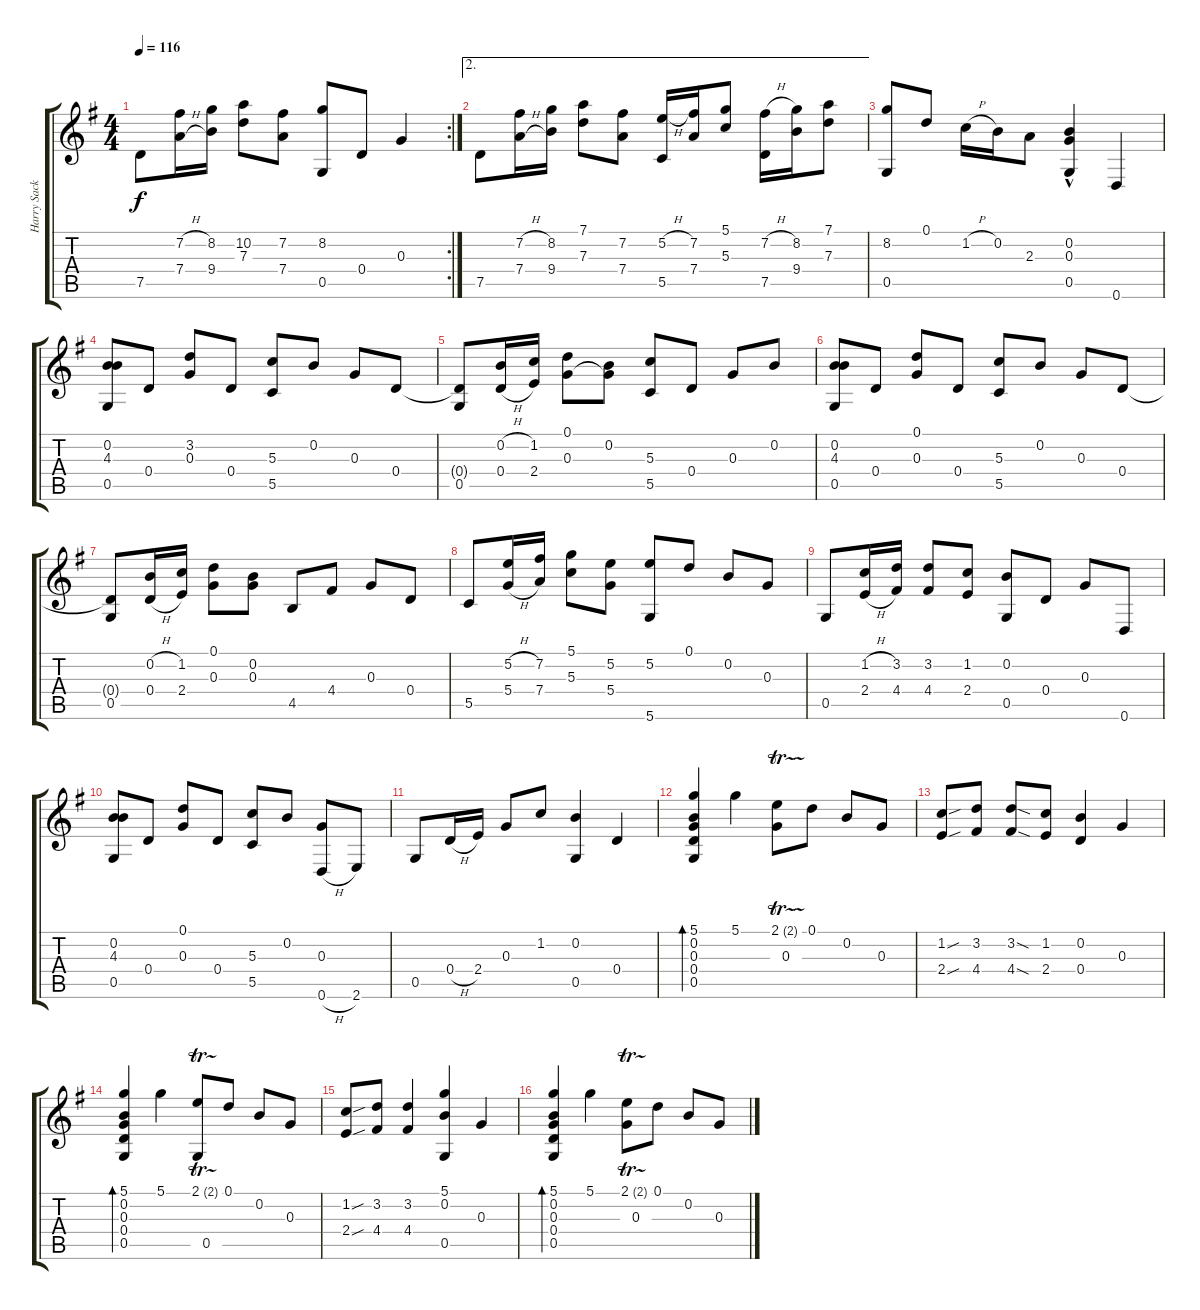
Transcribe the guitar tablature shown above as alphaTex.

\track ("Harry Sacksioni" "Harry Sack") {instrument acousticguitarsteel}
\staff {score tabs}
\tuning (D4 B3 G3 D3 G2 D2) {hide}
\rc 2
\ts (4 4)
\tempo 116
\clef g2
\ks g
7.5.8{dy f} (7.2{h} 7.4{h}).16 (8.2 9.4).16 (10.2 7.3).8 (7.2 7.4).8 (8.2 0.5).8 0.4.8 0.3.4 |
\ae 2
7.5.8 (7.2{h} 7.4{h}).16 (8.2 9.4).16 (7.1 7.3).8 (7.2 7.4).8 (5.2{h} 5.5).16 (7.2 7.4).16 (5.1 5.3).8 (7.2{h} 7.5).16 (8.2 9.4).16 (7.1 7.3).8 |
(8.2 0.5).8 0.1.8 1.2{h}.16 0.2.16 2.3.8 (0.2 0.3{hac} 0.5{hac}).4 0.6.4 |
(0.2 4.3 0.5).8 0.4.8 (3.2 0.3).8 0.4.8 (5.3 5.5).8 0.2.8 0.3.8 0.4.8 |
(0.4{t} 0.5).8 (0.2{h} 0.4{h}).16 (1.2 2.4).16 (0.1 0.3).8 (0.2 0.3{t}).8 (5.3 5.5).8 0.4.8 0.3.8 0.2.8 |
(0.2 4.3 0.5).8 0.4.8 (0.1 0.3).8 0.4.8 (5.3 5.5).8 0.2.8 0.3.8 0.4.8 |
(0.4{t} 0.5).8 (0.2{h} 0.4{h}).16 (1.2 2.4).16 (0.1 0.3).8 (0.2 0.3).8 4.5.8 4.4.8 0.3.8 0.4.8 |
5.5.8 (5.2{h} 5.4{h}).16 (7.2 7.4).16 (5.1 5.3).8 (5.2 5.4).8 (5.2 5.6).8 0.1.8 0.2.8 0.3.8 |
0.5.8 (1.2{h} 2.4{h}).16 (3.2 4.4).16 (3.2 4.4).8 (1.2 2.4).8 (0.2 0.5).8 0.4.8 0.3.8 0.6.8 |
(0.2 4.3 0.5).8 0.4.8 (0.1 0.3).8 0.4.8 (5.3 5.5).8 0.2.8 (0.3 0.6{h}).8 2.6.8 |
0.5.8 0.4{h}.16 2.4.16 0.3.8 1.2.8 (0.2 0.5).4 0.4.4 |
(5.1 0.2 0.3 0.4 0.5).4{bd 60} 5.1.4 (2.1{tr (2 16)} 0.3).8 0.1.8 0.2.8 0.3.8 |
(1.2{sou} 2.4{sou}).8 (3.2 4.4).8 (3.2{sod} 4.4{sod}).8 (1.2 2.4).8 (0.2 0.4).4 0.3.4 |
(5.1 0.2 0.3 0.4 0.5).4{bd 60} 5.1.4 (2.1{tr (2 16)} 0.5).8 0.1.8 0.2.8 0.3.8 |
(1.2{sou} 2.4{sou}).8 (3.2 4.4).8 (3.2 4.4).4 (5.1 0.2 0.5).4 0.3.4 |
(5.1 0.2 0.3 0.4 0.5).4{bd 60} 5.1.4 (2.1{tr (2 16)} 0.3).8 0.1.8 0.2.8 0.3.8
